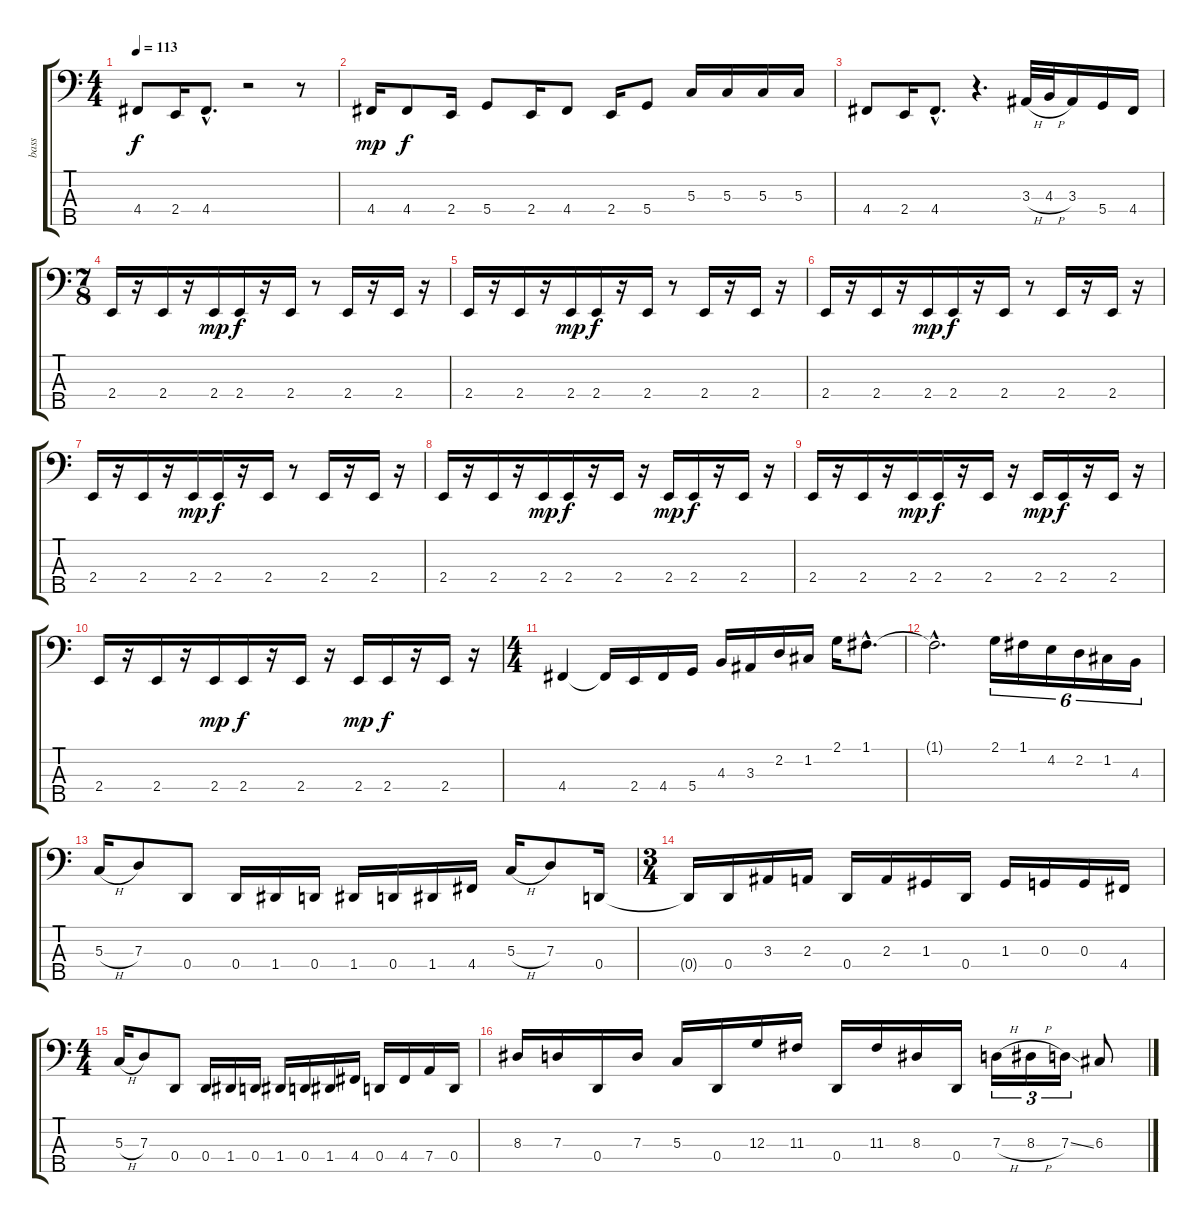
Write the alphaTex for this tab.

\track ("bass" "bass") {instrument electricbasspick}
\staff {score tabs}
\tuning (F2 C2 G1 D1 A0) {hide}
\ts (4 4)
\tempo 113
\clef f4
\ks c
4.4.8{dy f} 2.4.16 4.4{hac}.8{d} r.2 r.8 |
4.4.16{dy mp} 4.4.8{dy f} 2.4.16 5.4.8 2.4.16 4.4.8 2.4.16 5.4.8 5.3.16 5.3.16 5.3.16 5.3.16 |
4.4.8 2.4.16 4.4{hac}.8{d} r.4{d} 3.3{h}.32 4.3{h}.32 3.3.16 5.4.16 4.4.16 |
\ts (7 8)
2.4.16 r.16 2.4.16 r.16 2.4.16{dy mp} 2.4.16{dy f} r.16 2.4.16 r.8 2.4.16 r.16 2.4.16 r.16 |
2.4.16 r.16 2.4.16 r.16 2.4.16{dy mp} 2.4.16{dy f} r.16 2.4.16 r.8 2.4.16 r.16 2.4.16 r.16 |
2.4.16 r.16 2.4.16 r.16 2.4.16{dy mp} 2.4.16{dy f} r.16 2.4.16 r.8 2.4.16 r.16 2.4.16 r.16 |
2.4.16 r.16 2.4.16 r.16 2.4.16{dy mp} 2.4.16{dy f} r.16 2.4.16 r.8 2.4.16 r.16 2.4.16 r.16 |
2.4.16 r.16 2.4.16 r.16 2.4.16{dy mp} 2.4.16{dy f} r.16 2.4.16 r.16 2.4.16{dy mp} 2.4.16{dy f} r.16 2.4.16 r.16 |
2.4.16 r.16 2.4.16 r.16 2.4.16{dy mp} 2.4.16{dy f} r.16 2.4.16 r.16 2.4.16{dy mp} 2.4.16{dy f} r.16 2.4.16 r.16 |
2.4.16 r.16 2.4.16 r.16 2.4.16{dy mp} 2.4.16{dy f} r.16 2.4.16 r.16 2.4.16{dy mp} 2.4.16{dy f} r.16 2.4.16 r.16 |
\ts (4 4)
4.4.4 4.4{t}.16 2.4.16 4.4.16 5.4.16 4.3.16 3.3.16 2.2.16 1.2.16 2.1.16 1.1{hac}.8{d} |
1.1{hac t}.2{d} 2.1.16{tu (6 4)} 1.1.16{tu (6 4)} 4.2.16{tu (6 4)} 2.2.16{tu (6 4)} 1.2.16{tu (6 4)} 4.3.16{tu (6 4)} |
5.3{h}.16 7.3.8 0.4.8 0.4.16 1.4.16 0.4.16 1.4.16 0.4.16 1.4.16 4.4.16 5.3{h}.16 7.3.8 0.4.16 |
\ts (3 4)
0.4{t}.16 0.4.16 3.3.16 2.3.16 0.4.16 2.3.16 1.3.16 0.4.16 1.3.16 0.3.16 0.3.16 4.4.16 |
\ts (4 4)
5.3{h}.16 7.3.8 0.4.8 0.4.16 1.4.16 0.4.16 1.4.16 0.4.16 1.4.16 4.4.16 0.4.16 4.4.16 7.4.16 0.4.16 |
8.3.16 7.3.16 0.4.16 7.3.16 5.3.16 0.4.16 12.3.16 11.3.16 0.4.16 11.3.16 8.3.16 0.4.16 7.3{h}.16{tu (3 2)} 8.3{h}.16{tu (3 2)} 7.3{ss}.16{tu (3 2)} 6.3.8
